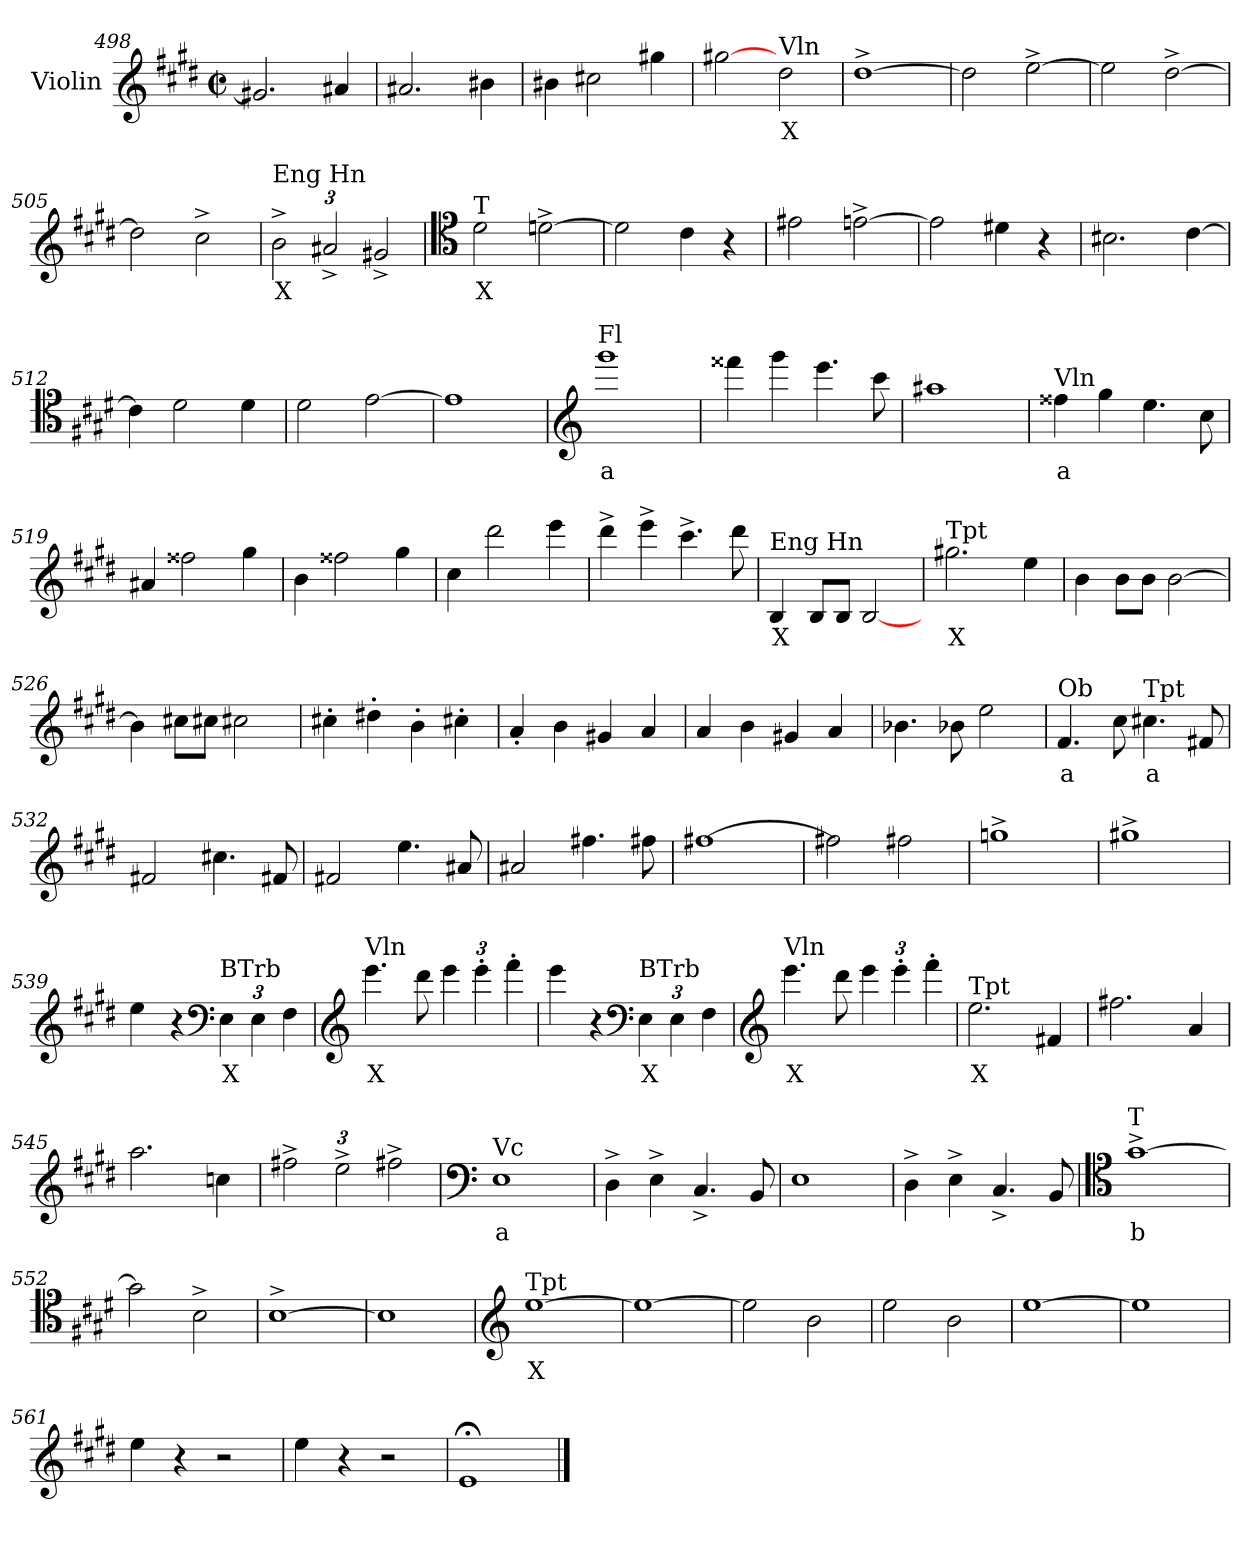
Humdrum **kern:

**kern	**text
*part1	*part1
*staff1	*staff1
*I"Violin	*
*I'Vln.	*
*clefG2	*
*k[f#c#g#d#]	*
*M2/2	*
*met(c|)	*
=498	=498
2.g#X]	.
4a#X	.
=499	=499
2.a#X	.
4b#X	.
=500	=500
4b#X	.
2cc#X	.
4gg#X	.
=501	=501
[2gg#X	.
!LO:TX:a:t=Vln	!
!	!LO:LY:color=#FF0000
2dd#	X
=502	=502
[1dd#^	.
=503	=503
2dd#]	.
[2ee^	.
=504	=504
2ee]	.
[2dd#^	.
=505	=505
2dd#]	.
2cc#^	.
=506	=506
*Xbrackettup	*
!LO:TX:a:t=Eng Hn	!
!	!LO:LY:color=#FF0000
3b^	X
3a#X^	.
3g#X^	.
=507	=507
*clefC4	*
!LO:TX:a:t=T	!
!	!LO:LY:color=#FF0000
2d#	X
[2dn^	.
=508	=508
2d]	.
4c#	.
4r	.
=509	=509
2e#X	.
[2en^	.
=510	=510
2e]	.
4d#X	.
4r	.
=511	=511
2.B#X	.
[4c#	.
=512	=512
4c#]	.
2d#	.
4d#	.
=513	=513
2d#	.
[2e	.
=514	=514
1e]	.
=515	=515
*clefG2	*
!LO:TX:a:t=Fl	!
!	!LO:LY:color=#FF0000
1ggg#	a
=516	=516
4fff##X	.
4ggg#	.
4.eee	.
8ccc#	.
=517	=517
1aa#X	.
=518	=518
!LO:TX:a:t=Vln	!
!	!LO:LY:color=#FF0000
4ff##X	a
4gg#	.
4.ee	.
8cc#	.
=519	=519
4a#X	.
2ff##X	.
4gg#	.
=520	=520
4b	.
2ff##X	.
4gg#	.
=521	=521
4cc#	.
2ddd#	.
4eee	.
=522	=522
4ddd#^	.
4eee^	.
4.ccc#^	.
8ddd#	.
=523	=523
!LO:TX:a:t=Eng Hn	!
!	!LO:LY:color=#FF0000
4B	X
8B/L	.
8B/J	.
[2B	.
=524	=524
!LO:TX:a:t=Tpt	!
!	!LO:LY:color=#FF0000
2.gg#X	X
4ee	.
=525	=525
4b	.
8b\L	.
8b\J	.
[2b	.
=526	=526
4b]	.
8cc#X\L	.
8cc#X\J	.
2cc#X	.
=527	=527
4cc#X'	.
4dd#X'	.
4b'	.
4cc#X'	.
=528	=528
4a'	.
4b	.
4g#X	.
4a	.
=529	=529
4a	.
4b	.
4g#X	.
4a	.
=530	=530
4.b-X	.
8b-X	.
2ee	.
=531	=531
!LO:TX:a:t=Ob	!
!	!LO:LY:color=#FF0000
4.f#	a
8cc#	.
!LO:TX:a:t=Tpt	!
!	!LO:LY:color=#FF0000
4.cc#X	a
8f#X	.
=532	=532
2f#X	.
4.cc#X	.
8f#X	.
=533	=533
2f#X	.
4.ee	.
8a#X	.
=534	=534
2a#X	.
4.ff#X	.
8ff#X	.
=535	=535
[1ff#X	.
=536	=536
2ff#X]	.
2ff#X	.
=537	=537
1gg^	.
=538	=538
1gg#X^	.
=539	=539
4ee	.
4r	.
*clefF4	*
!LO:TX:a:t=BTrb	!
!	!LO:LY:color=#FF0000
6E	X
6E	.
6F#	.
=540	=540
*clefG2	*
!LO:TX:a:t=Vln	!
!	!LO:LY:color=#FF0000
4.eee	X
8ddd#	.
6eee	.
6eee'	.
6fff#'	.
=541	=541
4eee	.
4r	.
*clefF4	*
!LO:TX:a:t=BTrb	!
!	!LO:LY:color=#FF0000
6E	X
6E	.
6F#	.
=542	=542
*clefG2	*
!LO:TX:a:t=Vln	!
!	!LO:LY:color=#FF0000
4.eee	X
8ddd#	.
6eee	.
6eee'	.
6fff#'	.
=543	=543
!LO:TX:a:t=Tpt	!
!	!LO:LY:color=#FF0000
2.ee	X
4f#X	.
=544	=544
2.ff#X	.
4a	.
=545	=545
2.aa	.
4cc	.
=546	=546
3ff#X^	.
3ee^	.
3ff#X^	.
=547	=547
*clefF4	*
!LO:TX:a:t=Vc	!
!	!LO:LY:color=#FF0000
1E	a
=548	=548
4D#^	.
4E^	.
4.C#^>	.
8BB	.
=549	=549
1E	.
=550	=550
4D#^	.
4E^	.
4.C#^>	.
8BB	.
=551	=551
*clefC4	*
!LO:TX:a:t=T	!
!	!LO:LY:color=#FF0000
[1g#^	b
=552	=552
2g#]	.
2B^	.
=553	=553
[1B^	.
=554	=554
1B]	.
=555	=555
*clefG2	*
!LO:TX:a:t=Tpt	!
!	!LO:LY:color=#FF0000
[1ee	X
=556	=556
1ee_	.
=557	=557
2ee]	.
2b	.
=558	=558
2ee	.
2b	.
=559	=559
[1ee	.
=560	=560
1ee]	.
=561	=561
4ee	.
4r	.
2r	.
=562	=562
4ee	.
4r	.
2r	.
=563	=563
1e;<	.
==	==
*-	*-
